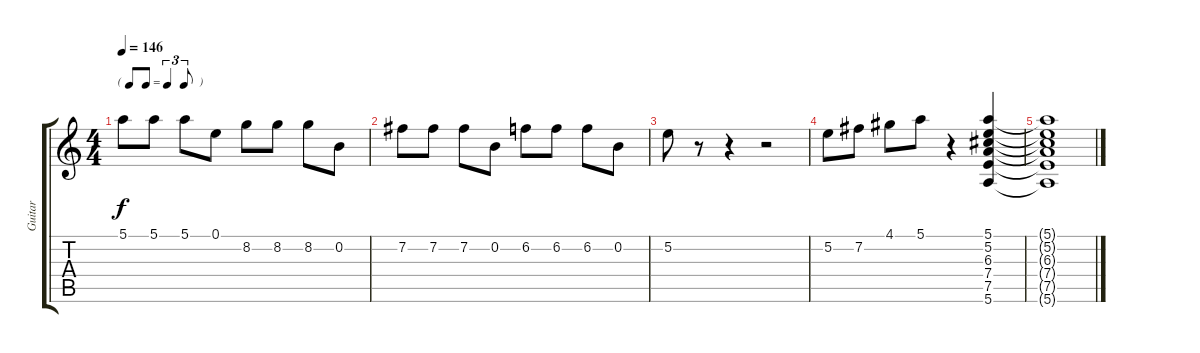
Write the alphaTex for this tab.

\track ("Guitar" "Guitar") {instrument electricguitarjazz}
\staff {score tabs}
\tuning (E4 B3 G3 D3 A2 E2) {hide}
\ts (4 4)
\tf triplet8th
\tempo 146
\clef g2
\ks c
5.1.8{dy f instrument electricguitarjazz} 5.1.8 5.1.8 0.1.8 8.2.8 8.2.8 8.2.8 0.2.8 |
7.2.8 7.2.8 7.2.8 0.2.8 6.2.8 6.2.8 6.2.8 0.2.8 |
5.2.8 r.8 r.4 r.2 |
5.2.8 7.2.8 4.1.8 5.1.8 r.4 (5.1 5.2 6.3 7.4 7.5 5.6).4 |
(5.1{t} 5.2{t} 6.3{t} 7.4{t} 7.5{t} 5.6{t}).1
